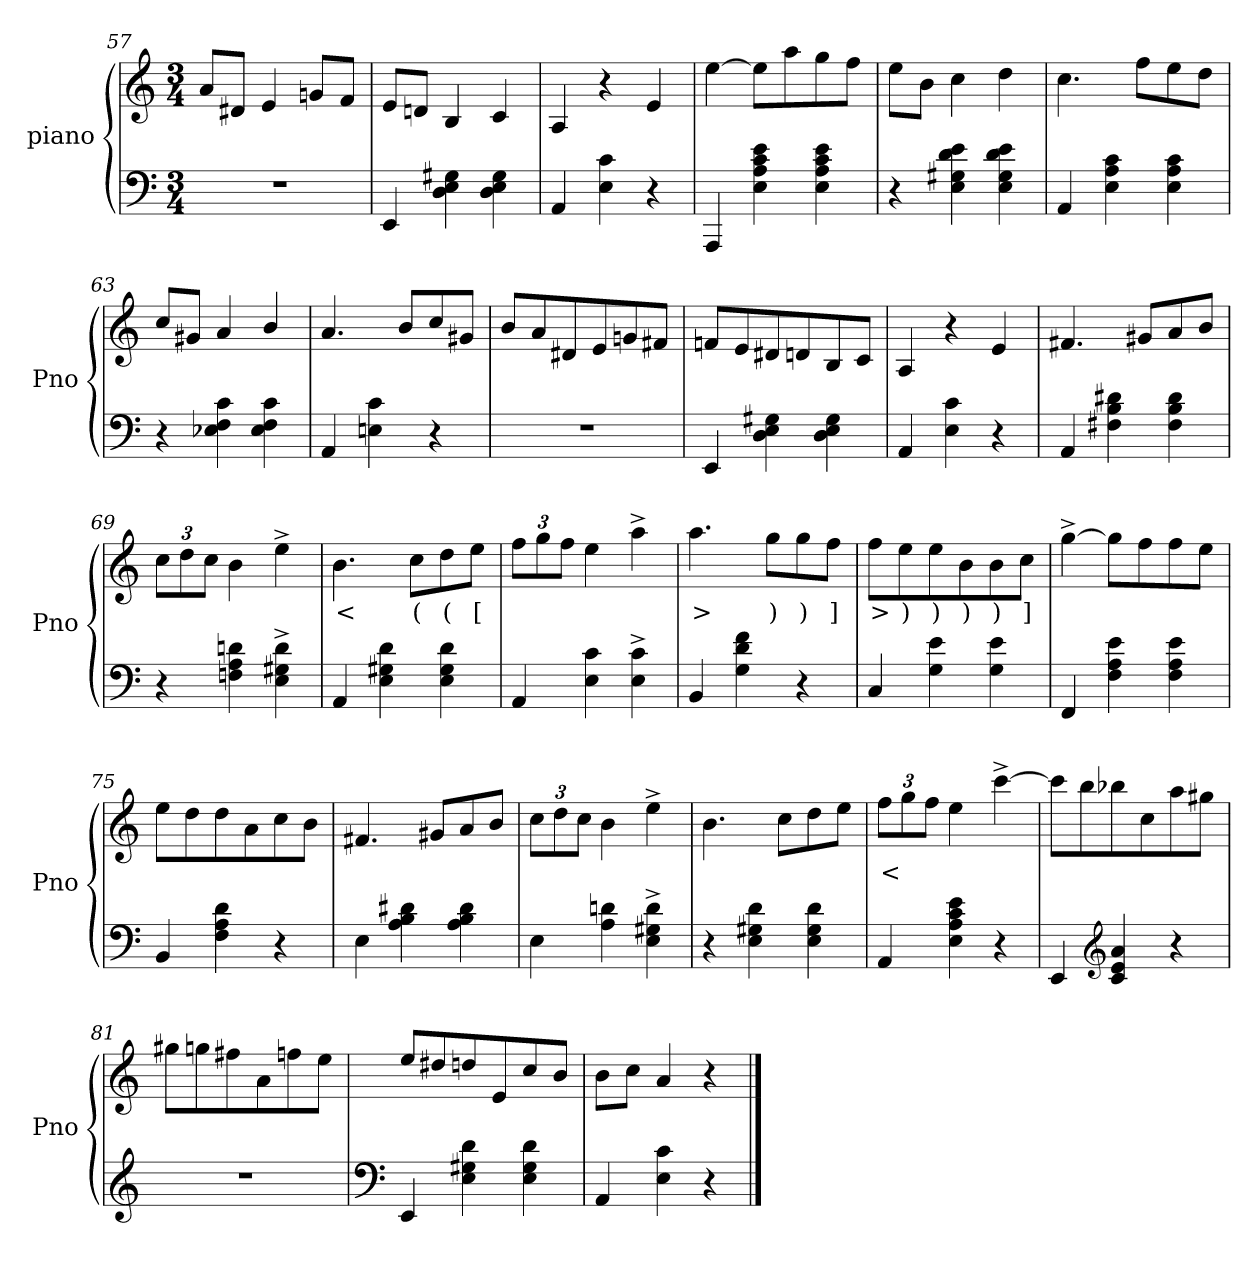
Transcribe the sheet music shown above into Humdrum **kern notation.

**kern	**kern	**text
*part2	*part1	*part1
*staff2	*staff1	*staff1
*I"piano	*I"piano	*
*I'Pno	*I'Pno	*
*clefF4	*clefG2	*
*k[]	*k[]	*
*M3/4	*M3/4	*
=57	=57	=57
2.r	8a/L	.
.	8d#X/J	.
.	4e/	.
.	8gn/L	.
.	8f/J	.
=58	=58	=58
4EE/	8e/L	.
.	8dn/J	.
4D\ 4E\ 4G#X\	4B/	.
4D\ 4E\ 4G#\	4c/	.
=59	=59	=59
4AA/	4A/	.
4E\ 4c\	4r	.
4r	4e/	.
!!LO:LB:g=z
=60	=60	=60
4AAA/	[4ee\	.
4E\ 4A\ 4c\ 4e\	8ee\L]	.
.	8aa\	.
4E\ 4A\ 4c\ 4e\	8gg\	.
.	8ff\J	.
=61	=61	=61
4r	8ee\L	.
.	8b\J	.
4E\ 4G#X\ 4d\ 4e\	4cc\	.
4E\ 4G#\ 4d\ 4e\	4dd\	.
=62	=62	=62
4AA/	4.cc\	.
4E\ 4A\ 4c\	.	.
.	8ff\L	.
4E\ 4A\ 4c\	8ee\	.
.	8dd\J	.
=63	=63	=63
4r	8cc/L	.
.	8g#X/J	.
4E-X\ 4F\ 4c\	4a/	.
4E-\ 4F\ 4c\	4b/	.
=64	=64	=64
4AA/	4.a/	.
4En\ 4c\	.	.
.	8b/L	.
4r	8cc/	.
.	8g#X/J	.
=65	=65	=65
2.r	8b/L	.
.	8a/	.
.	8d#X/	.
.	8e/	.
.	8gn/	.
.	8f#X/J	.
!!LO:LB:g=z
=66	=66	=66
4EE/	8fn/L	.
.	8e/	.
4D\ 4E\ 4G#X\	8d#X/	.
.	8dn/	.
4D\ 4E\ 4G#\	8B/	.
.	8c/J	.
=67	=67	=67
4AA/	4A/	.
4E\ 4c\	4r	.
4r	4e/	.
=68	=68	=68
4AA/	4.f#X/	.
4F#X\ 4B\ 4d#X\	.	.
.	8g#X/L	.
4F#\ 4B\ 4d#\	8a/	.
.	8b/J	.
=69	=69	=69
*	*Xbrackettup	*
4r	12cc\L	.
.	12dd\	.
.	12cc\J	.
4Fn\ 4A\ 4dn\	4b\	.
4E\^ 4G#X\^ 4d\^	4ee^\	.
=70	=70	=70
!	!	!LO:LY:b
4AA/	4.b\	<
4E\ 4G#X\ 4d\	.	.
!	!	!LO:LY:b
.	8cc\L	(
!	!	!LO:LY:b
4E\ 4G#\ 4d\	8dd\	(
!	!	!LO:LY:b
.	8ee\J	[
=71	=71	=71
4AA/	12ff\L	.
.	12gg\	.
.	12ff\J	.
4E\ 4c\	4ee\	.
4E\^ 4c\^	4aa^\	.
=72	=72	=72
!	!	!LO:LY:b
4BB/	4.aa\	>
4G\ 4d\ 4f\	.	.
!	!	!LO:LY:b
.	8gg\L	)
!	!	!LO:LY:b
4r	8gg\	)
!	!	!LO:LY:b
.	8ff\J	]
!!LO:PB:g=z
=73	=73	=73
!	!	!LO:LY:b
4C/	8ff\L	>
!	!	!LO:LY:b
.	8ee\	)
!	!	!LO:LY:b
4G\ 4e\	8ee\	)
!	!	!LO:LY:b
.	8b\	)
!	!	!LO:LY:b
4G\ 4e\	8b\	)
!	!	!LO:LY:b
.	8cc\J	]
=74	=74	=74
4FF/	[4gg^\	.
4F\ 4A\ 4e\	8gg\L]	.
.	8ff\	.
4F\ 4A\ 4e\	8ff\	.
.	8ee\J	.
=75	=75	=75
4BB/	8ee\L	.
.	8dd\	.
4F\ 4A\ 4d\	8dd\	.
.	8a\	.
4r	8cc\	.
.	8b\J	.
=76	=76	=76
4E\	4.f#X/	.
4A\ 4B\ 4d#X\	.	.
.	8g#X/L	.
4A\ 4B\ 4d#\	8a/	.
.	8b/J	.
=77	=77	=77
4E\	12cc\L	.
.	12dd\	.
.	12cc\J	.
4A\ 4dn\	4b\	.
4E\^ 4G#X\^ 4d\^	4ee^\	.
=78	=78	=78
4r	4.b\	.
4E\ 4G#X\ 4d\	.	.
.	8cc\L	.
4E\ 4G#\ 4d\	8dd\	.
.	8ee\J	.
=79	=79	=79
!	!	!LO:LY:b
4AA/	12ff\L	<
.	12gg\	.
.	12ff\J	.
4E\ 4A\ 4c\ 4e\	4ee\	.
4r	[4ccc^\	.
!!LO:LB:g=z
=80	=80	=80
4EE/	8ccc\L]	.
.	8bb\	.
*clefG2	*	*
4c/ 4e/ 4a/	8bb-X\	.
.	8cc\	.
4r	8aa\	.
.	8gg#X\J	.
=81	=81	=81
2.r	8gg#X\L	.
.	8ggn\	.
.	8ff#X\	.
.	8a\	.
.	8ffn\	.
.	8ee\J	.
=82	=82	=82
*clefF4	*	*
4EE/	8ee/L	.
.	8dd#X/	.
4E\ 4G#X\ 4d\	8ddn/	.
.	8e/	.
4E\ 4G#\ 4d\	8cc/	.
.	8b/J	.
=83	=83	=83
4AA/	8b\L	.
.	8cc\J	.
4E\ 4c\	4a/	.
4r	4r	.
==	==	==
*-	*-	*-
